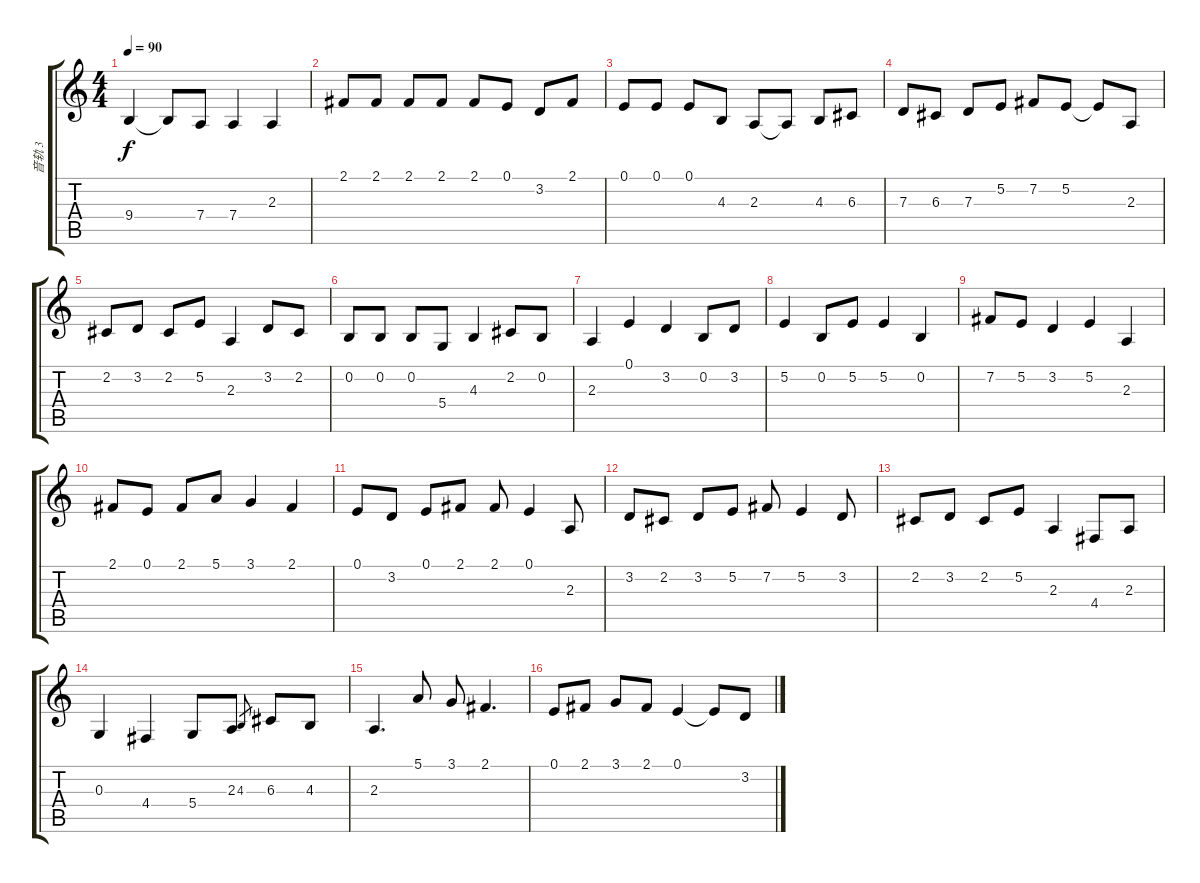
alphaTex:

\track ("音轨 3" "音轨 3") {instrument flute}
\staff {score tabs}
\tuning (E4 B3 G3 D3 A2 E2) {hide}
\ts (4 4)
\tempo 90
\clef g2
\ks c
9.4.4{dy f} 9.4{t}.8 7.4.8 7.4.4 2.3.4 |
2.1.8 2.1.8 2.1.8 2.1.8 2.1.8 0.1.8 3.2.8 2.1.8 |
0.1.8 0.1.8 0.1.8 4.3.8 2.3.8 2.3{t}.8 4.3.8 6.3.8 |
7.3.8 6.3.8 7.3.8 5.2.8 7.2.8 5.2.8 5.2{t}.8 2.3.8 |
2.2.8 3.2.8 2.2.8 5.2.8 2.3.4 3.2.8 2.2.8 |
0.2.8 0.2.8 0.2.8 5.4.8 4.3.4 2.2.8 0.2.8 |
2.3.4 0.1.4 3.2.4 0.2.8 3.2.8 |
5.2.4 0.2.8 5.2.8 5.2.4 0.2.4 |
7.2.8 5.2.8 3.2.4 5.2.4 2.3.4 |
2.1.8 0.1.8 2.1.8 5.1.8 3.1.4 2.1.4 |
0.1.8 3.2.8 0.1.8 2.1.8 2.1.8 0.1.4 2.3.8 |
3.2.8 2.2.8 3.2.8 5.2.8 7.2.8 5.2.4 3.2.8 |
2.2.8 3.2.8 2.2.8 5.2.8 2.3.4 4.4.8 2.3.8 |
0.3.4 4.4.4 5.4.8 2.3.8 4.3.8{gr} 6.3.8 4.3.8 |
2.3.4{d} 5.1.8 3.1.8 2.1.4{d} |
0.1.8 2.1.8 3.1.8 2.1.8 0.1.4 0.1{t}.8 3.2.8
